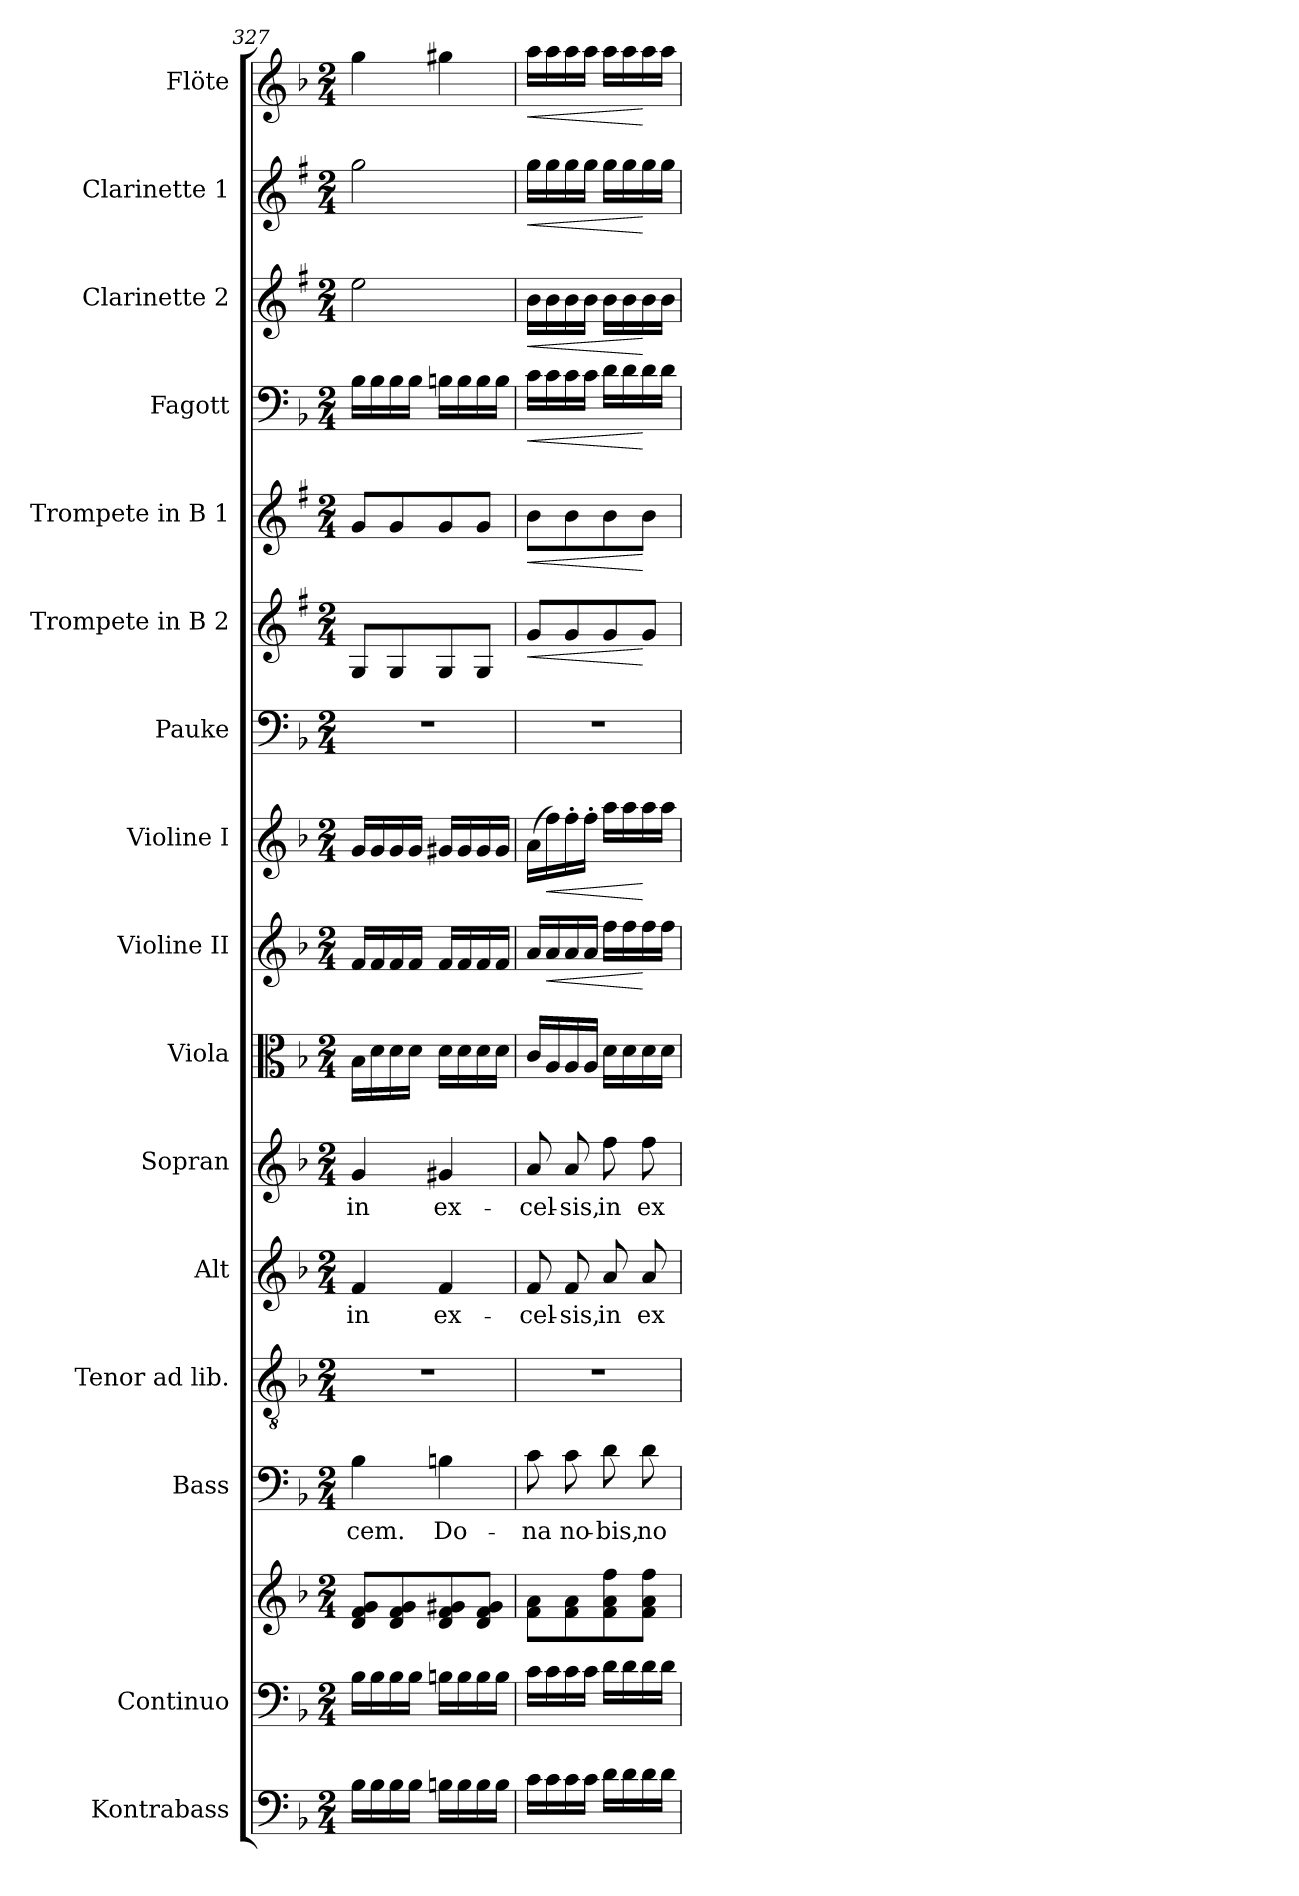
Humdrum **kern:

**kern	**kern	**kern	**kern	**text	**kern	**kern	**text	**kern	**text	**kern	**kern	**dynam	**kern	**dynam	**kern	**kern	**dynam	**kern	**dynam	**kern	**dynam	**kern	**dynam	**kern	**dynam	**kern	**dynam
*part16	*part15	*part15	*part14	*part14	*part13	*part12	*part12	*part11	*part11	*part10	*part9	*part9	*part8	*part8	*part7	*part6	*part6	*part5	*part5	*part4	*part4	*part3	*part3	*part2	*part2	*part1	*part1
*staff17	*staff16	*staff15	*staff14	*staff14	*staff13	*staff12	*staff12	*staff11	*staff11	*staff10	*staff9	*staff9	*staff8	*staff8	*staff7	*staff6	*staff6	*staff5	*staff5	*staff4	*staff4	*staff3	*staff3	*staff2	*staff2	*staff1	*staff1
*I"Kontrabass	*I"Continuo	*	*I"Bass	*	*I"Tenor ad lib.	*I"Alt	*	*I"Sopran	*	*I"Viola	*I"Violine II	*	*I"Violine I	*	*I"Pauke	*I"Trompete in B 2	*	*I"Trompete in B 1	*	*I"Fagott	*	*I"Clarinette 2	*	*I"Clarinette 1	*	*I"Flöte	*
*I'Kb.	*I'cont.	*	*I'B	*	*I'T	*I'A	*	*I'S	*	*I'Vla.	*I'Vl. II	*	*I'Vl. I	*	*I'Pk.	*	*	*	*	*I'Fg.	*	*I'Cl. 2	*	*I'Cl. 1	*	*I'Fl.	*
*clefF4	*clefF4	*clefG2	*clefF4	*	*clefGv2	*clefG2	*	*clefG2	*	*clefC3	*clefG2	*	*clefG2	*	*clefF4	*clefG2	*	*clefG2	*	*clefF4	*	*clefG2	*	*clefG2	*	*clefG2	*
*ITrd7c12	*	*	*	*	*	*	*	*	*	*	*	*	*	*	*	*ITrd1c2	*	*ITrd1c2	*	*	*	*ITrd1c2	*	*ITrd1c2	*	*	*
*k[b-]	*k[b-]	*k[b-]	*k[b-]	*	*k[b-]	*k[b-]	*	*k[b-]	*	*k[b-]	*k[b-]	*	*k[b-]	*	*k[b-]	*k[b-]	*	*k[b-]	*	*k[b-]	*	*k[b-]	*	*k[b-]	*	*k[b-]	*
*F:	*F:	*F:	*F:	*	*F:	*F:	*	*F:	*	*F:	*F:	*	*F:	*	*F:	*F:	*	*F:	*	*F:	*	*F:	*	*F:	*	*F:	*
*M2/4	*M2/4	*M2/4	*M2/4	*	*M2/4	*M2/4	*	*M2/4	*	*M2/4	*M2/4	*	*M2/4	*	*M2/4	*M2/4	*	*M2/4	*	*M2/4	*	*M2/4	*	*M2/4	*	*M2/4	*
=327	=327	=327	=327	=327	=327	=327	=327	=327	=327	=327	=327	=327	=327	=327	=327	=327	=327	=327	=327	=327	=327	=327	=327	=327	=327	=327	=327
!	!	!	!	!LO:LY:b	!	!	!LO:LY:b	!	!LO:LY:b	!	!	!	!	!	!	!	!	!	!	!	!	!	!	!	!	!	!
16BB-\LL	16B-\LL	8d/ 8f/ 8g/L	4B-\	-cem.	2r	4f/	in	4g/	in	16B-\LL	16f/LL	.	16g/LL	.	2r	8F/L	.	8f/L	.	16B-\LL	.	2dd\	.	2ff\	.	4gg\	.
16BB-\	16B-\	.	.	.	.	.	.	.	.	16d\	16f/	.	16g/	.	.	.	.	.	.	16B-\	.	.	.	.	.	.	.
16BB-\	16B-\	8d/ 8f/ 8g/	.	.	.	.	.	.	.	16d\	16f/	.	16g/	.	.	8F/	.	8f/	.	16B-\	.	.	.	.	.	.	.
16BB-\JJ	16B-\JJ	.	.	.	.	.	.	.	.	16d\JJ	16f/JJ	.	16g/JJ	.	.	.	.	.	.	16B-\JJ	.	.	.	.	.	.	.
!	!	!	!	!LO:LY:b	!	!	!LO:LY:b	!	!LO:LY:b	!	!	!	!	!	!	!	!	!	!	!	!	!	!	!	!	!	!
16BBn\LL	16Bn\LL	8d/ 8f/ 8g#X/	4Bn\	Do-	.	4f/	ex-	4g#X/	ex-	16d\LL	16f/LL	.	16g#X/LL	.	.	8F/	.	8f/	.	16Bn\LL	.	.	.	.	.	4gg#X\	.
16BB\	16B\	.	.	.	.	.	.	.	.	16d\	16f/	.	16g#/	.	.	.	.	.	.	16B\	.	.	.	.	.	.	.
16BB\	16B\	8d/ 8f/ 8g#/J	.	.	.	.	.	.	.	16d\	16f/	.	16g#/	.	.	8F/J	.	8f/J	.	16B\	.	.	.	.	.	.	.
16BB\JJ	16B\JJ	.	.	.	.	.	.	.	.	16d\JJ	16f/JJ	.	16g#/JJ	.	.	.	.	.	.	16B\JJ	.	.	.	.	.	.	.
=328	=328	=328	=328	=328	=328	=328	=328	=328	=328	=328	=328	=328	=328	=328	=328	=328	=328	=328	=328	=328	=328	=328	=328	=328	=328	=328	=328
!	!	!	!	!LO:LY:b	!	!	!LO:LY:b	!	!LO:LY:b	!	!	!	!	!	!	!	!LO:HP:b	!	!LO:HP:b	!	!LO:HP:b	!	!LO:HP:b	!	!LO:HP:b	!	!LO:HP:b
16C\LL	16c\LL	8f\ 8a\L	8c\	-na	2r	8f/	-cel-	8a/	-cel-	16c/LL	16a/LL	.	(>16a\LL	.	2r	8f/L	<	8a\L	<	16c\LL	<	16a\LL	<	16ff\LL	<	16aa\LL	<
!	!	!	!	!	!	!	!	!	!	!	!	!LO:HP:b	!	!LO:HP:b	!	!	!	!	!	!	!	!	!	!	!	!	!
16C\	16c\	.	.	.	.	.	.	.	.	16A/	16a/	<	16ff\)	<	.	.	.	.	.	16c\	.	16a\	.	16ff\	.	16aa\	.
!	!	!	!	!LO:LY:b	!	!	!LO:LY:b	!	!LO:LY:b	!	!	!	!	!	!	!	!	!	!	!	!	!	!	!	!	!	!
16C\	16c\	8f\ 8a\	8c\	no-	.	8f/	-sis,	8a/	-sis,	16A/	16a/	.	16ff'>\	.	.	8f/	.	8a\	.	16c\	.	16a\	.	16ff\	.	16aa\	.
16C\JJ	16c\JJ	.	.	.	.	.	.	.	.	16A/JJ	16a/JJ	.	16ff'>\JJ	.	.	.	.	.	.	16c\JJ	.	16a\JJ	.	16ff\JJ	.	16aa\JJ	.
!	!	!	!	!LO:LY:b	!	!	!LO:LY:b	!	!LO:LY:b	!	!	!	!	!	!	!	!	!	!	!	!	!	!	!	!	!	!
16D\LL	16d\LL	8f\ 8a\ 8ff\	8d\	-bis,	.	8a/	in	8ff\	in	16d\LL	16ff\LL	.	16aa\LL	.	.	8f/	.	8a\	.	16d\LL	.	16a\LL	.	16ff\LL	.	16aa\LL	.
16D\	16d\	.	.	.	.	.	.	.	.	16d\	16ff\	.	16aa\	.	.	.	.	.	.	16d\	.	16a\	.	16ff\	.	16aa\	.
!	!	!	!	!LO:LY:b	!	!	!LO:LY:b	!	!LO:LY:b	!	!	!	!	!	!	!	!	!	!	!	!	!	!	!	!	!	!
16D\	16d\	8f\ 8a\ 8ff\J	8d\	no-	.	8a/	ex-	8ff\	ex-	16d\	16ff\	[	16aa\	[	.	8f/J	[	8a\J	[	16d\	[	16a\	[	16ff\	[	16aa\	[
16D\JJ	16d\JJ	.	.	.	.	.	.	.	.	16d\JJ	16ff\JJ	.	16aa\JJ	.	.	.	.	.	.	16d\JJ	.	16a\JJ	.	16ff\JJ	.	16aa\JJ	.
=	=	=	=	=	=	=	=	=	=	=	=	=	=	=	=	=	=	=	=	=	=	=	=	=	=	=	=
*-	*-	*-	*-	*-	*-	*-	*-	*-	*-	*-	*-	*-	*-	*-	*-	*-	*-	*-	*-	*-	*-	*-	*-	*-	*-	*-	*-
